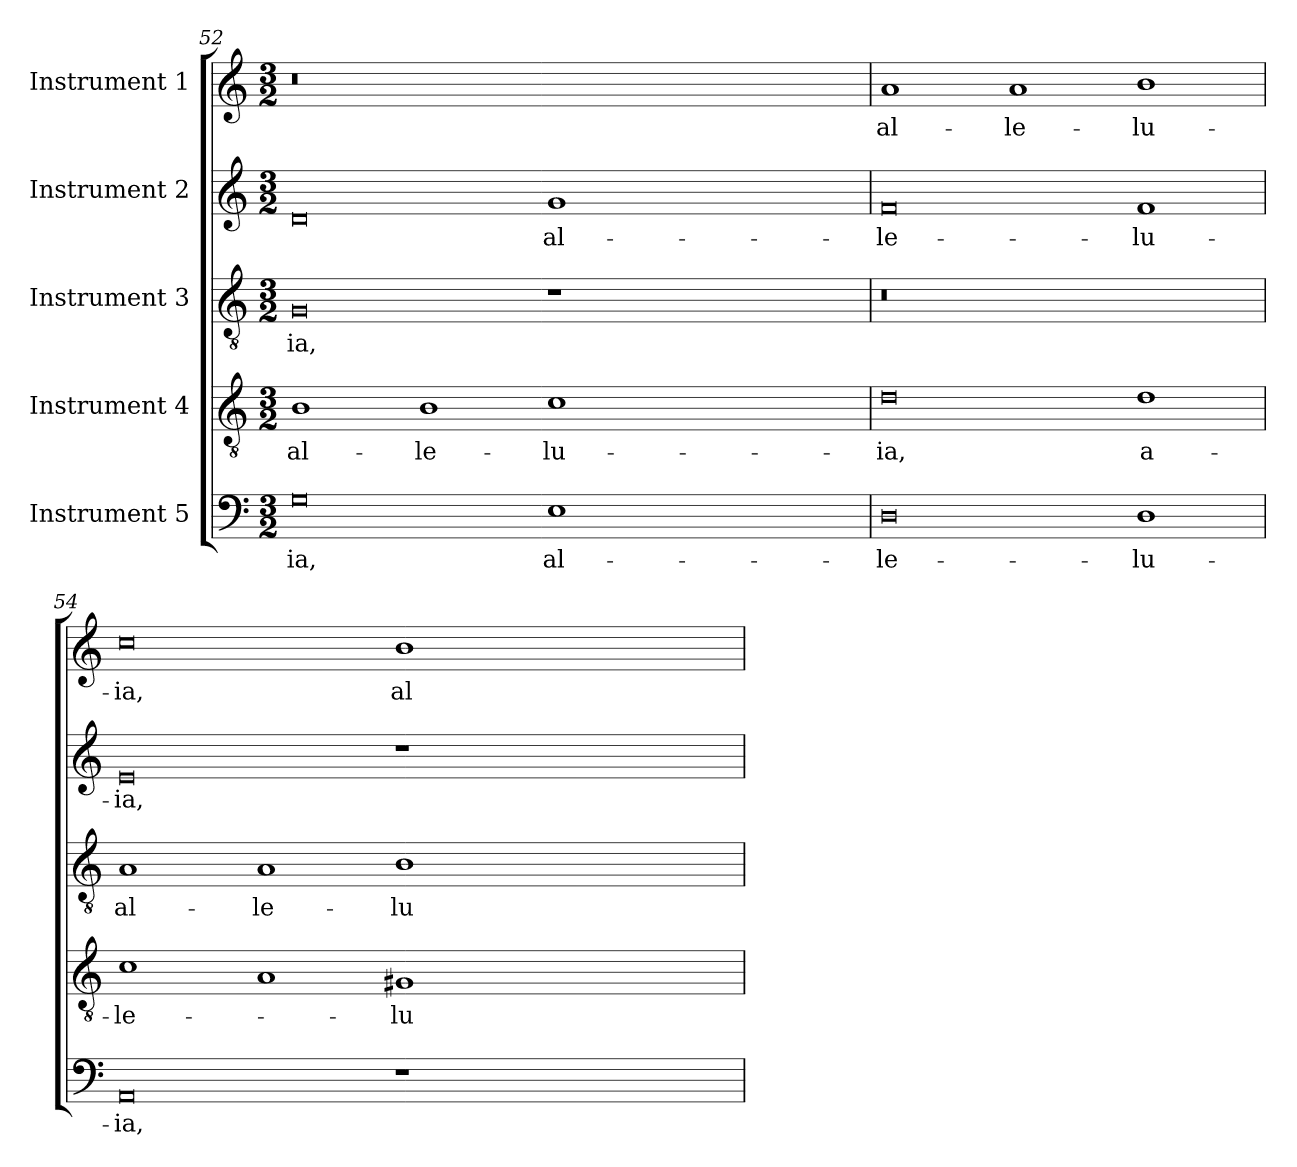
**kern	**text	**kern	**text	**kern	**text	**kern	**text	**kern	**text
*part5	*part5	*part4	*part4	*part3	*part3	*part2	*part2	*part1	*part1
*staff5	*staff5	*staff4	*staff4	*staff3	*staff3	*staff2	*staff2	*staff1	*staff1
*I"Instrument 5	*	*I"Instrument 4	*	*I"Instrument 3	*	*I"Instrument 2	*	*I"Instrument 1	*
*clefF4	*	*clefGv2	*	*clefGv2	*	*clefG2	*	*clefG2	*
*M3/2	*	*M3/2	*	*M3/2	*	*M3/2	*	*M3/2	*
=52	=52	=52	=52	=52	=52	=52	=52	=52	=52
!	!LO:LY:b:cj	!	!LO:LY:b:cj	!	!LO:LY:b:cj	!	!	!	!
0G	-ia,	1B	al-	0G	-ia,	0d	.	0.r	.
!	!	!	!LO:LY:b:cj	!	!	!	!	!	!
.	.	1B	-le-	.	.	.	.	.	.
!	!LO:LY:b:cj	!	!LO:LY:b:cj	!LO:N:vis=1	!	!	!LO:LY:b:cj	!	!
1E	al-	1c	-lu-	0.r	.	1g	al-	.	.
0ryy	.	0ryy	.	.	.	0ryy	.	0ryy	.
=53	=53	=53	=53	=53	=53	=53	=53	=53	=53
!	!LO:LY:b:rj	!	!LO:LY:b:cj	!	!	!	!LO:LY:b:rj	!	!LO:LY:b:cj
0D	-le-	0d	-ia,	0.r	.	0f	-le-	1a	al-
!	!	!	!	!	!	!	!	!	!LO:LY:b:cj
.	.	.	.	.	.	.	.	1a	-le-
!	!LO:LY:b:cj	!	!LO:LY:b:rj	!	!	!	!LO:LY:b:cj	!	!LO:LY:b:cj
1D	-lu-	1d	a-	.	.	1f	-lu-	1b	-lu-
=54	=54	=54	=54	=54	=54	=54	=54	=54	=54
!	!LO:LY:b:cj	!	!LO:LY:b:cj	!	!LO:LY:b:cj	!	!LO:LY:b:cj	!	!LO:LY:b:cj
0AA	-ia,	1c	-le-	1A	al-	0e	-ia,	0cc	-ia,
!	!	!	!	!	!LO:LY:b:cj	!	!	!	!
.	.	1A	.	1A	-le-	.	.	.	.
!LO:N:vis=1	!	!	!LO:LY:b:cj	!	!LO:LY:b:cj	!LO:N:vis=1	!	!	!LO:LY:b:cj
0.r	.	1G#X	-lu-	1B	-lu-	0.r	.	1b	al-
.	.	0ryy	.	0ryy	.	.	.	0ryy	.
=	=	=	=	=	=	=	=	=	=
*-	*-	*-	*-	*-	*-	*-	*-	*-	*-
